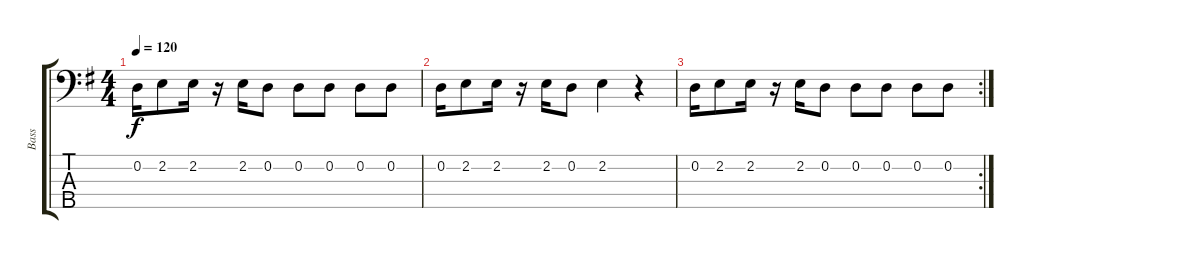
\track ("Bass" "Bass") {instrument electricbassfinger}
\staff {score tabs}
\tuning (G2 D2 A1 E1 B0) {hide}
\ts (4 4)
\tempo 120
\clef f4
\ks g
0.2.16{dy f} 2.2.8 2.2.16 r.16 2.2.16 0.2.8 0.2.8 0.2.8 0.2.8 0.2.8 |
0.2.16 2.2.8 2.2.16 r.16 2.2.16 0.2.8 2.2.4 r.4 |
\rc 2
0.2.16 2.2.8 2.2.16 r.16 2.2.16 0.2.8 0.2.8 0.2.8 0.2.8 0.2.8
